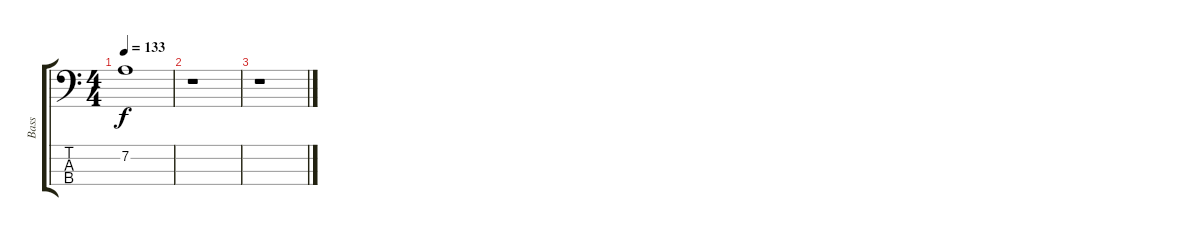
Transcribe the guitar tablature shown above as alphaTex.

\track ("Bass" "Bass") {instrument electricbassfinger}
\staff {score tabs}
\tuning (G2 D2 A1 E1) {hide}
\ts (4 4)
\tempo 133
\clef f4
\ks c
7.2{t}.1{dy f} |
r.1 |
r.1
